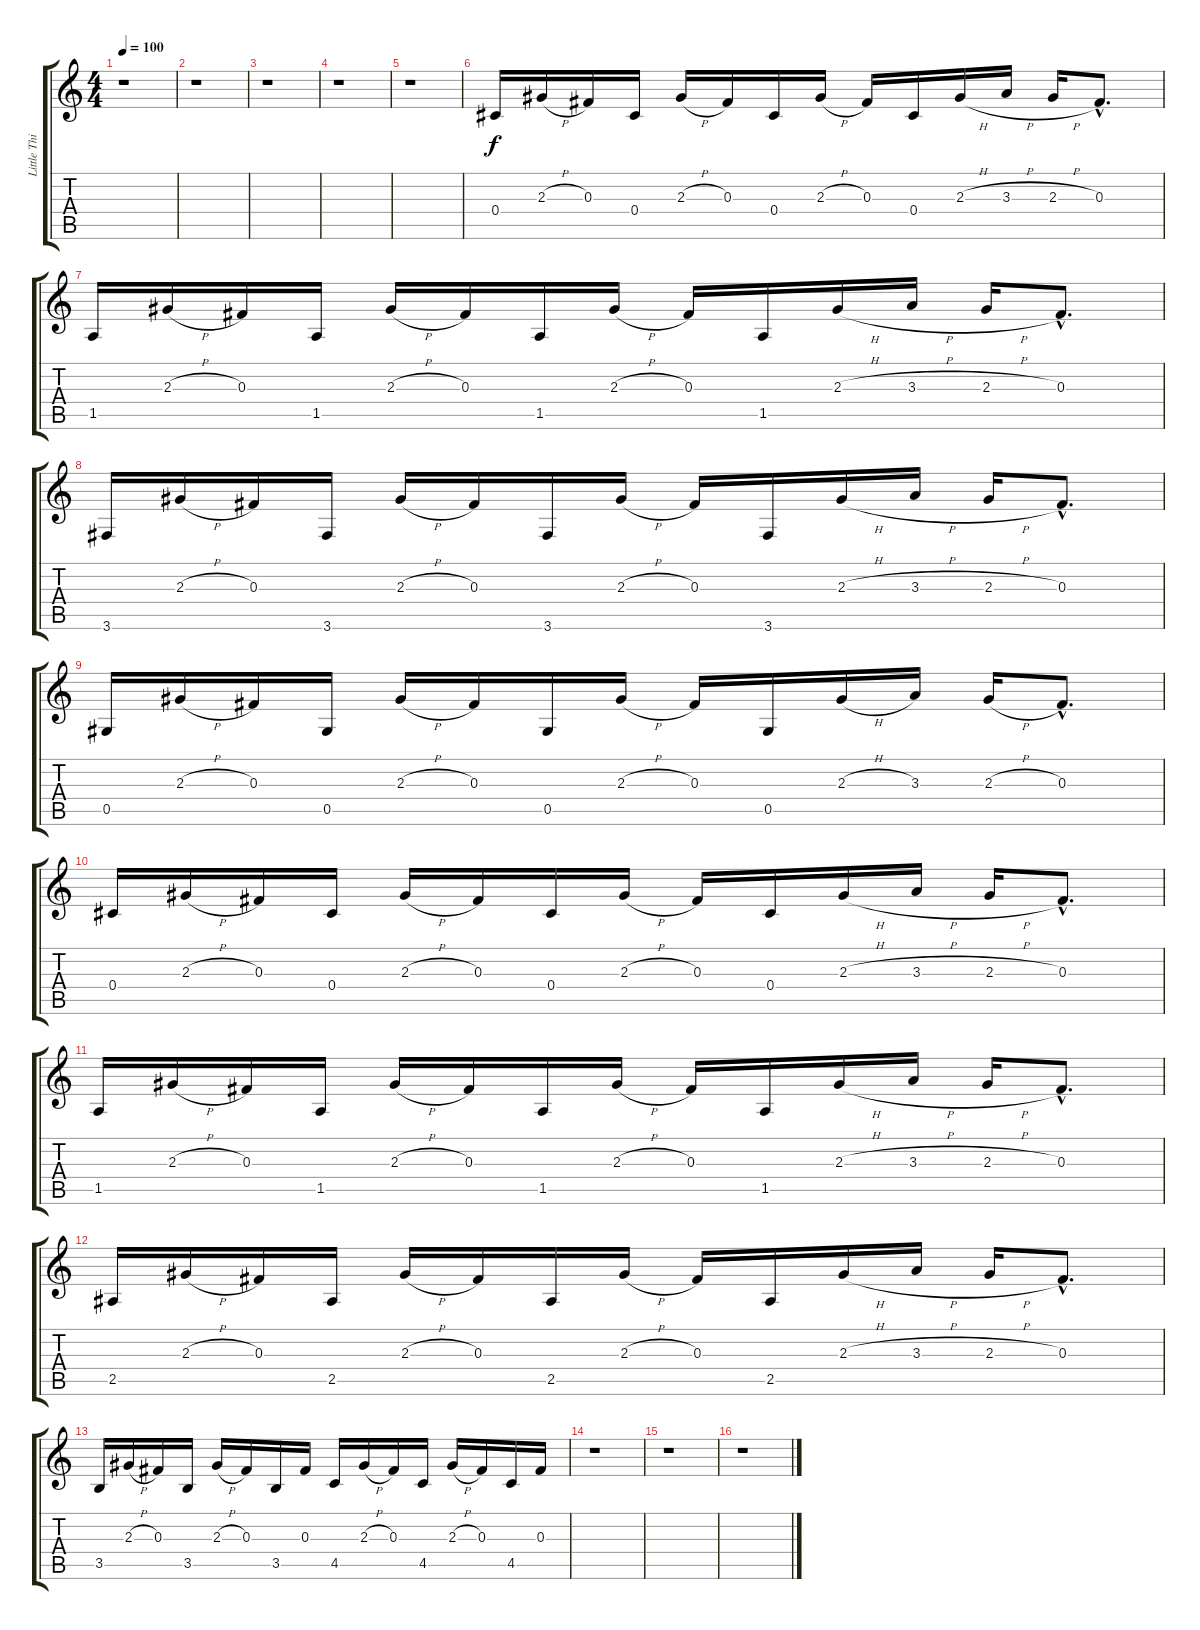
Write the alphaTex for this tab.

\track ("Little Things" "Little Thi") {instrument distortionguitar}
\staff {score tabs}
\tuning (Eb4 Bb3 Gb3 Db3 Ab2 Eb2) {hide}
\ts (4 4)
\tempo 100
\clef g2
\ks c
r.1{dy f} |
r.1 |
r.1 |
r.1 |
r.1 |
0.4.16 2.3{h}.16 0.3.16 0.4.16 2.3{h}.16 0.3.16 0.4.16 2.3{h}.16 0.3.16 0.4.16 2.3{h}.16 3.3{h}.16 2.3{h}.16 0.3{hac}.8{d} |
1.5.16 2.3{h}.16 0.3.16 1.5.16 2.3{h}.16 0.3.16 1.5.16 2.3{h}.16 0.3.16 1.5.16 2.3{h}.16 3.3{h}.16 2.3{h}.16 0.3{hac}.8{d} |
3.6.16 2.3{h}.16 0.3.16 3.6.16 2.3{h}.16 0.3.16 3.6.16 2.3{h}.16 0.3.16 3.6.16 2.3{h}.16 3.3{h}.16 2.3{h}.16 0.3{hac}.8{d} |
0.5.16 2.3{h}.16 0.3.16 0.5.16 2.3{h}.16 0.3.16 0.5.16 2.3{h}.16 0.3.16 0.5.16 2.3{h}.16 3.3.16 2.3{h}.16 0.3{hac}.8{d} |
0.4.16 2.3{h}.16 0.3.16 0.4.16 2.3{h}.16 0.3.16 0.4.16 2.3{h}.16 0.3.16 0.4.16 2.3{h}.16 3.3{h}.16 2.3{h}.16 0.3{hac}.8{d} |
1.5.16 2.3{h}.16 0.3.16 1.5.16 2.3{h}.16 0.3.16 1.5.16 2.3{h}.16 0.3.16 1.5.16 2.3{h}.16 3.3{h}.16 2.3{h}.16 0.3{hac}.8{d} |
2.5.16 2.3{h}.16 0.3.16 2.5.16 2.3{h}.16 0.3.16 2.5.16 2.3{h}.16 0.3.16 2.5.16 2.3{h}.16 3.3{h}.16 2.3{h}.16 0.3{hac}.8{d} |
3.5.16 2.3{h}.16 0.3.16 3.5.16 2.3{h}.16 0.3.16 3.5.16 0.3.16 4.5.16 2.3{h}.16 0.3.16 4.5.16 2.3{h}.16 0.3.16 4.5.16 0.3.16 |
r.1 |
r.1 |
r.1
